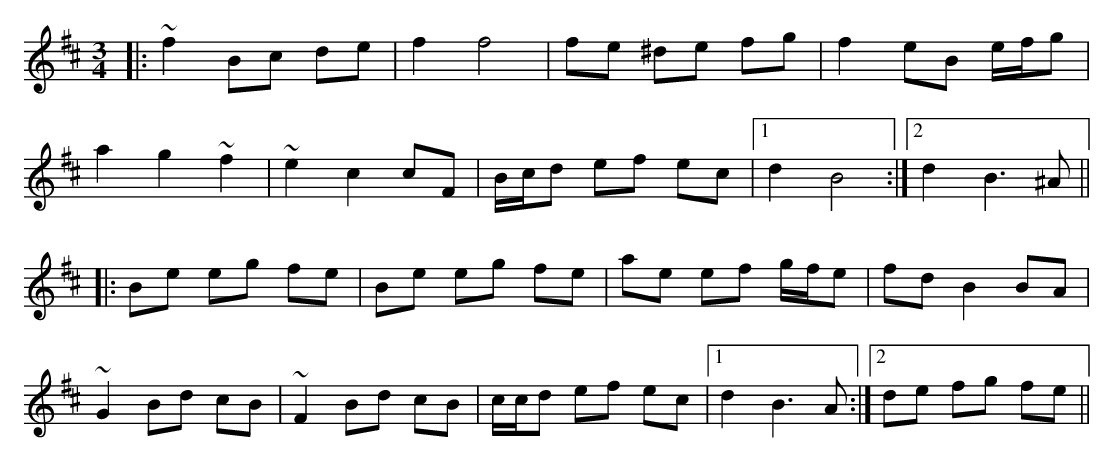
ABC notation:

X:1
M:3/4
K:Bmin
|:~f2 Bc de|f2 f4|fe ^de fg|f2 eB e/f/g|
a2 g2 ~f2|~e2 c2 cF|B/c/d ef ec|1 d2 B4:|2 d2 B3 ^A||
|:Be eg fe|Be eg fe|ae ef g/f/e|fd B2 BA|
~G2 Bd cB|~F2 Bd cB|c/c/d ef ec|1 d2 B3 A:|2 de fg fe||
